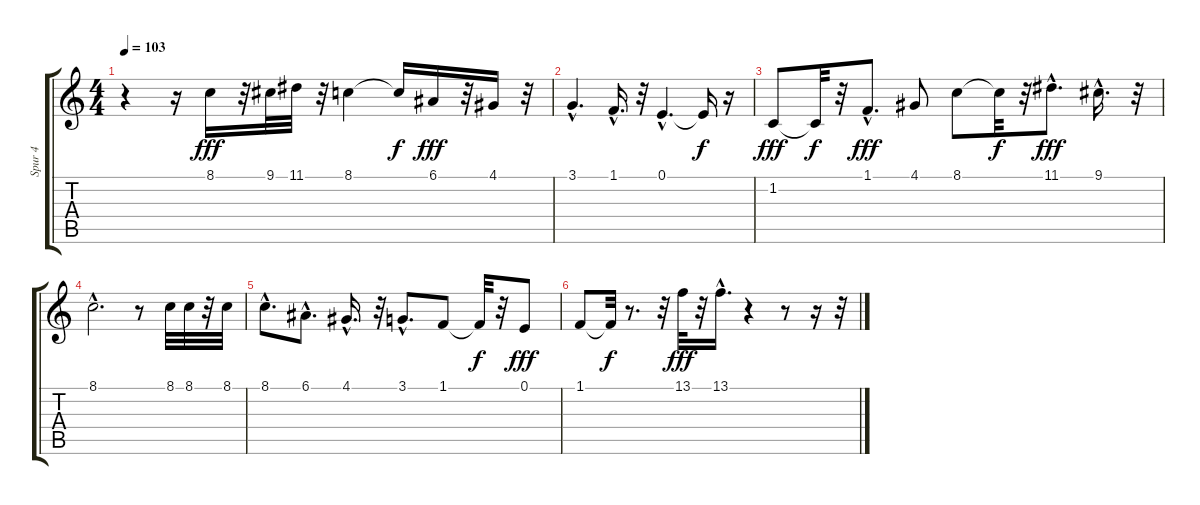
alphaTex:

\track ("Spur 4" "Spur 4") {instrument fx4atmosphere}
\staff {score tabs}
\tuning (E4 B3 G3 D3 A2 E2) {hide}
\ts (4 4)
\tempo 103
\clef g2
\ks c
r.4{dy fff} r.16 8.1.16 r.32 9.1.32 11.1.32 r.32 8.1.4 8.1{t}.16{dy f} 6.1.16{dy fff} r.32 4.1.16 r.32 |
3.1{hac}.4{d} 1.1{hac}.16{d} r.32 0.1{hac}.4{d} 0.1{t}.16{dy f} r.16 |
1.2.8{dy fff volume 14 instrument fx4atmosphere} 1.2{t}.32{dy f} r.32 1.1{hac}.8{d dy fff} 4.1.8 8.1.8 8.1{t}.32{dy f} r.32 11.1{hac}.8{d dy fff} 9.1{hac}.16{d} r.32 |
8.1{hac}.2{d} r.8 8.1.32 8.1.32 r.32 8.1.32 |
8.1{hac}.8{d} 6.1{hac}.8{d} 4.1{hac}.16{d} r.32 3.1{hac}.8{d} 1.1.8 1.1{t}.32{dy f} r.32 0.1.8{dy fff} |
1.1.8 1.1{t}.32{dy f} r.8{d} r.32 13.1.32{dy fff} r.32 13.1{hac}.16{d} r.4 r.8 r.16 r.32
